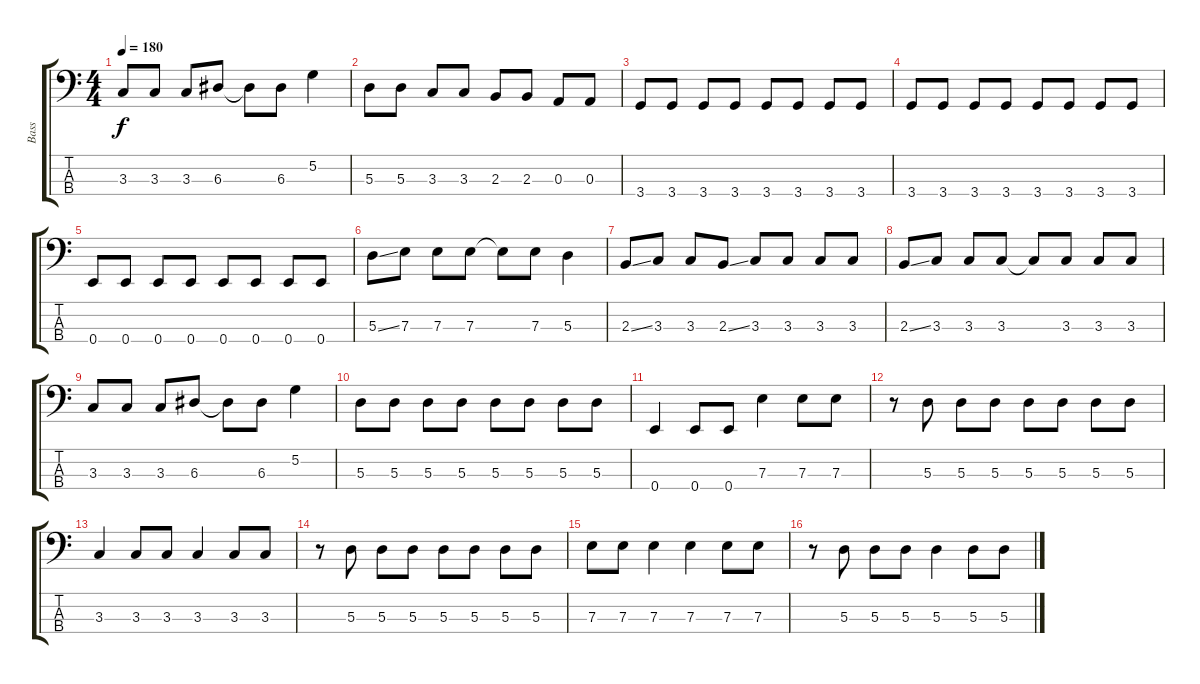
\track ("Bass" "Bass") {instrument electricbasspick}
\staff {score tabs}
\tuning (G2 D2 A1 E1) {hide}
\ts (4 4)
\tempo 180
\clef f4
\ks c
3.3.8{dy f} 3.3.8 3.3.8 6.3.8 6.3{t}.8 6.3.8 5.2.4 |
5.3.8 5.3.8 3.3.8 3.3.8 2.3.8 2.3.8 0.3.8 0.3.8 |
3.4.8 3.4.8 3.4.8 3.4.8 3.4.8 3.4.8 3.4.8 3.4.8 |
3.4.8 3.4.8 3.4.8 3.4.8 3.4.8 3.4.8 3.4.8 3.4.8 |
0.4.8 0.4.8 0.4.8 0.4.8 0.4.8 0.4.8 0.4.8 0.4.8 |
5.3{ss}.8 7.3.8 7.3.8 7.3.8 7.3{t}.8 7.3.8 5.3.4 |
2.3{ss}.8 3.3.8 3.3.8 2.3{ss}.8 3.3.8 3.3.8 3.3.8 3.3.8 |
2.3{ss}.8 3.3.8 3.3.8 3.3.8 3.3{t}.8 3.3.8 3.3.8 3.3.8 |
3.3.8 3.3.8 3.3.8 6.3.8 6.3{t}.8 6.3.8 5.2.4 |
5.3.8 5.3.8 5.3.8 5.3.8 5.3.8 5.3.8 5.3.8 5.3.8 |
0.4.4 0.4.8 0.4.8 7.3.4 7.3.8 7.3.8 |
r.8 5.3.8 5.3.8 5.3.8 5.3.8 5.3.8 5.3.8 5.3.8 |
3.3.4 3.3.8 3.3.8 3.3.4 3.3.8 3.3.8 |
r.8 5.3.8 5.3.8 5.3.8 5.3.8 5.3.8 5.3.8 5.3.8 |
7.3.8 7.3.8 7.3.4 7.3.4 7.3.8 7.3.8 |
r.8 5.3.8 5.3.8 5.3.8 5.3.4 5.3.8 5.3.8
